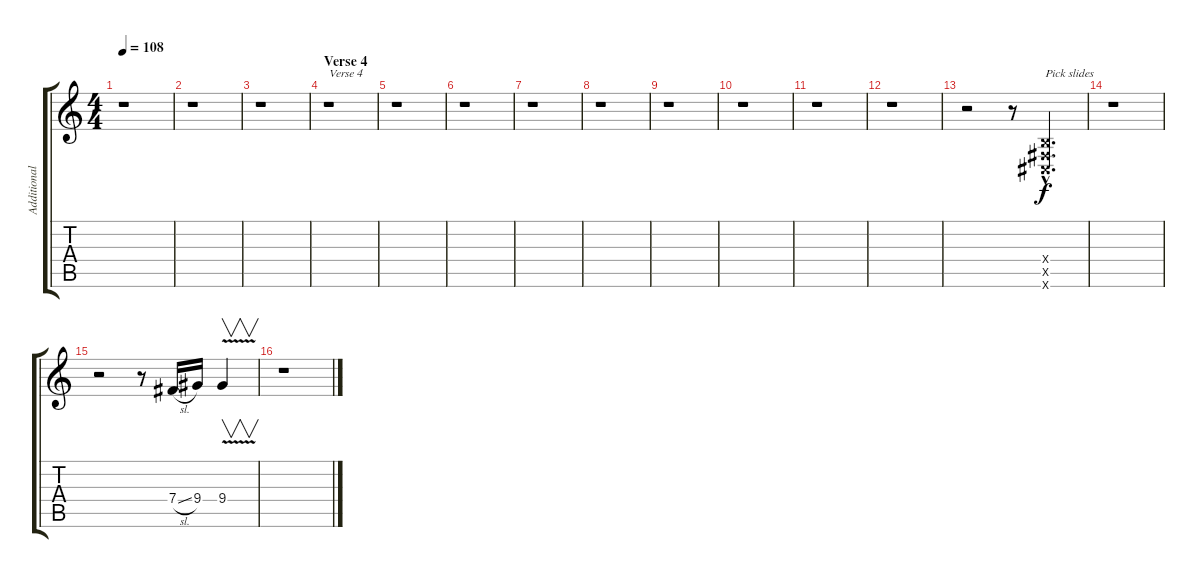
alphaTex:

\track ("Additional Guitar" "Additional") {instrument distortionguitar}
\staff {score tabs}
\tuning (Db4 Ab3 E3 B2 Gb2 Db2) {hide}
\ts (4 4)
\tempo 108
\clef g2
\ks c
r.1{dy f} |
r.1 |
r.1 |
\section ("" "Verse 4")
r.1{txt "Verse 4"} |
r.1 |
r.1 |
r.1 |
r.1 |
r.1 |
r.1 |
r.1 |
r.1 |
r.2 r.8 (0.4{hac x} 0.5{hac x} 0.6{hac x}).4{d txt "Pick slides"} |
r.1 |
r.2 r.8 7.4{sl}.16 9.4.16 9.4{v}.4{v} |
r.1
